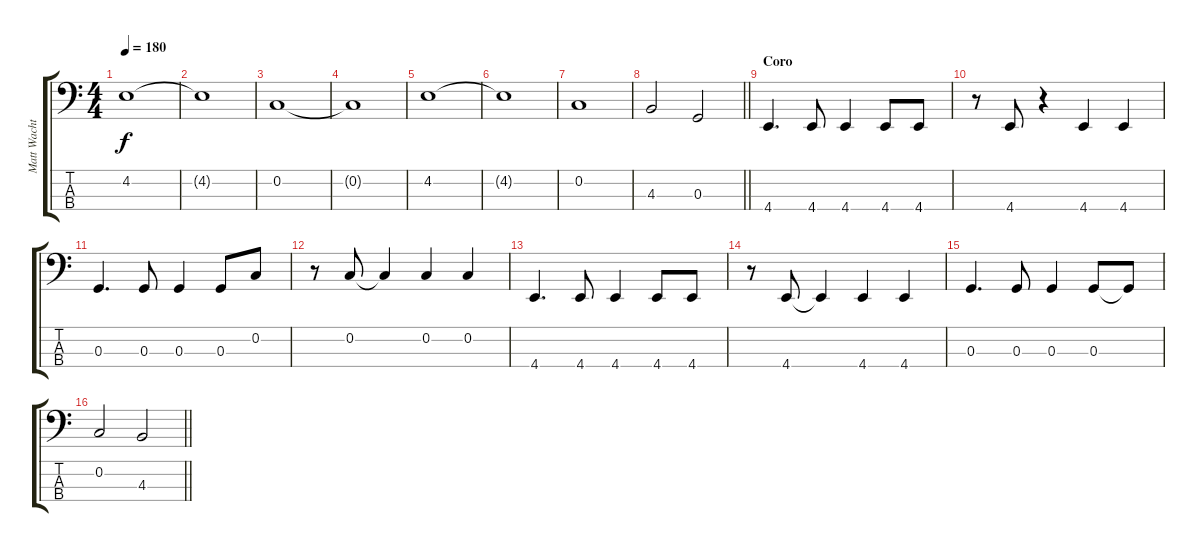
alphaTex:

\track ("Matt Wachter" "Matt Wacht") {instrument electricbasspick}
\staff {score tabs}
\tuning (F2 C2 G1 C1) {hide}
\ts (4 4)
\tempo 180
\clef f4
\ks c
4.2.1{dy f} |
4.2{t}.1 |
0.2.1 |
0.2{t}.1 |
4.2.1 |
4.2{t}.1 |
0.2.1 |
\barLineRight lightlight
4.3.2 0.3.2 |
\section ("" "Coro")
4.4.4{d} 4.4.8 4.4.4 4.4.8 4.4.8 |
r.8 4.4.8 r.4 4.4.4 4.4.4 |
0.3.4{d} 0.3.8 0.3.4 0.3.8 0.2.8 |
r.8 0.2.8 0.2{t}.4 0.2.4 0.2.4 |
4.4.4{d} 4.4.8 4.4.4 4.4.8 4.4.8 |
r.8 4.4.8 4.4{t}.4 4.4.4 4.4.4 |
0.3.4{d} 0.3.8 0.3.4 0.3.8 0.3{t}.8 |
\barLineRight lightlight
0.2.2 4.3.2
